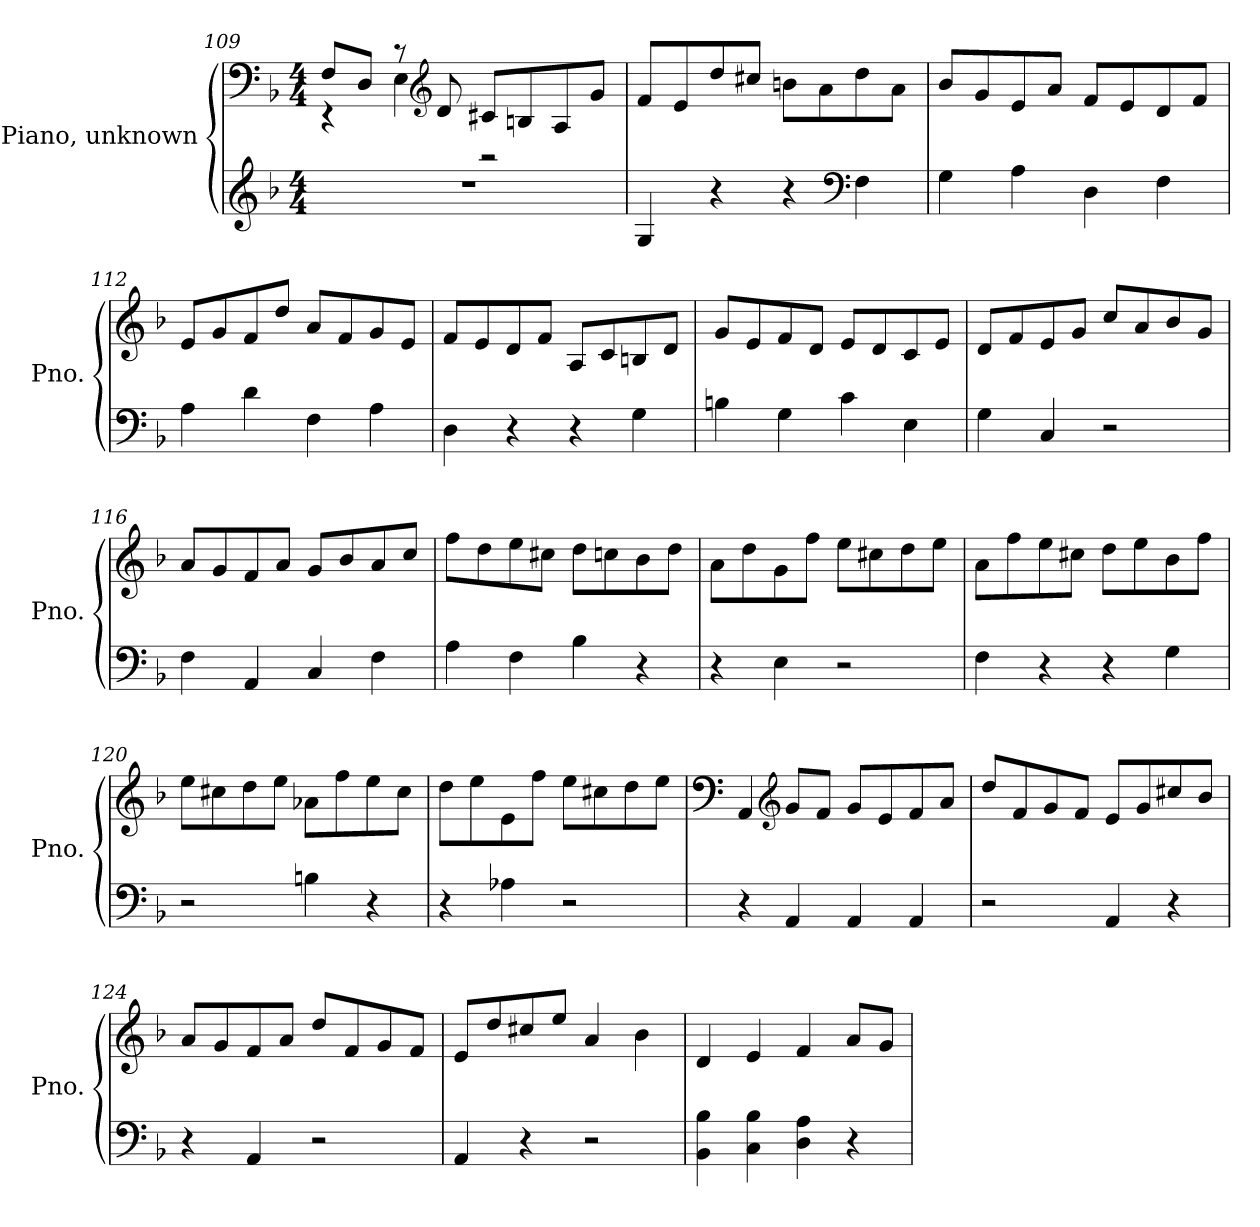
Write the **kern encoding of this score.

**kern	**kern
*part1	*part1
*staff2	*staff1
*I"Piano, unknown	*
*I'Pno.	*
!!LO:LB:g=z
*clefG2	*clefF4
*k[b-]	*k[b-]
*M4/4	*M4/4
=109	=109
*	*^
1r	8F/L	4r
.	8D/J	.
.	8r	4E\
*	*clefG2	*
.	8d/	.
.	8c#X/L	2r
.	8Bn/	.
.	8A/	.
.	8g/J	.
*	*v	*v
=110	=110
4G/	8f/L
.	8e/
4r	8dd/
.	8cc#X/J
4r	8bn\L
.	8a\
*clefF4	*
4F\	8dd\
.	8a\J
=111	=111
4G\	8b-/L
.	8g/
4A\	8e/
.	8a/J
4D\	8f/L
.	8e/
4F\	8d/
.	8f/J
=112	=112
4A\	8e/L
.	8g/
4d\	8f/
.	8dd/J
4F\	8a/L
.	8f/
4A\	8g/
.	8e/J
!!LO:PB:g=z
=113	=113
4D\	8f/L
.	8e/
4r	8d/
.	8f/J
4r	8A/L
.	8c/
4G\	8Bn/
.	8d/J
=114	=114
4Bn\	8g/L
.	8e/
4G\	8f/
.	8d/J
4c\	8e/L
.	8d/
4E\	8c/
.	8e/J
=115	=115
4G\	8d/L
.	8f/
4C/	8e/
.	8g/J
2r	8cc/L
.	8a/
.	8b-/
.	8g/J
=116	=116
4F\	8a/L
.	8g/
4AA/	8f/
.	8a/J
4C/	8g/L
.	8b-/
4F\	8a/
.	8cc/J
=117	=117
4A\	8ff\L
.	8dd\
4F\	8ee\
.	8cc#X\J
4B-\	8dd\L
.	8ccn\
4r	8b-\
.	8dd\J
!!LO:LB:g=z
=118	=118
4r	8a\L
.	8dd\
4E\	8g\
.	8ff\J
2r	8ee\L
.	8cc#X\
.	8dd\
.	8ee\J
=119	=119
4F\	8a\L
.	8ff\
4r	8ee\
.	8cc#X\J
4r	8dd\L
.	8ee\
4G\	8b-\
.	8ff\J
=120	=120
2r	8ee\L
.	8cc#X\
.	8dd\
.	8ee\J
4Bn\	8a-X\L
.	8ff\
4r	8ee\
.	8cc#\J
=121	=121
4r	8dd\L
.	8ee\
4A-X\	8e\
.	8ff\J
2r	8ee\L
.	8cc#X\
.	8dd\
.	8ee\J
!!LO:LB:g=z
=122	=122
*	*clefF4
4r	4AA/
*	*clefG2
4AA/	8g/L
.	8f/J
4AA/	8g/L
.	8e/
4AA/	8f/
.	8a/J
=123	=123
2r	8dd/L
.	8f/
.	8g/
.	8f/J
4AA/	8e/L
.	8g/
4r	8cc#X/
.	8b-/J
=124	=124
4r	8a/L
.	8g/
4AA/	8f/
.	8a/J
2r	8dd/L
.	8f/
.	8g/
.	8f/J
=125	=125
4AA/	8e/L
.	8dd/
4r	8cc#X/
.	8ee/J
2r	4a/
.	4b-\
=126	=126
4BB-\ 4B-\	4d/
4C\ 4B-\	4e/
4D\ 4A\	4f/
4r	8a/L
.	8g/J
=	=
*-	*-
